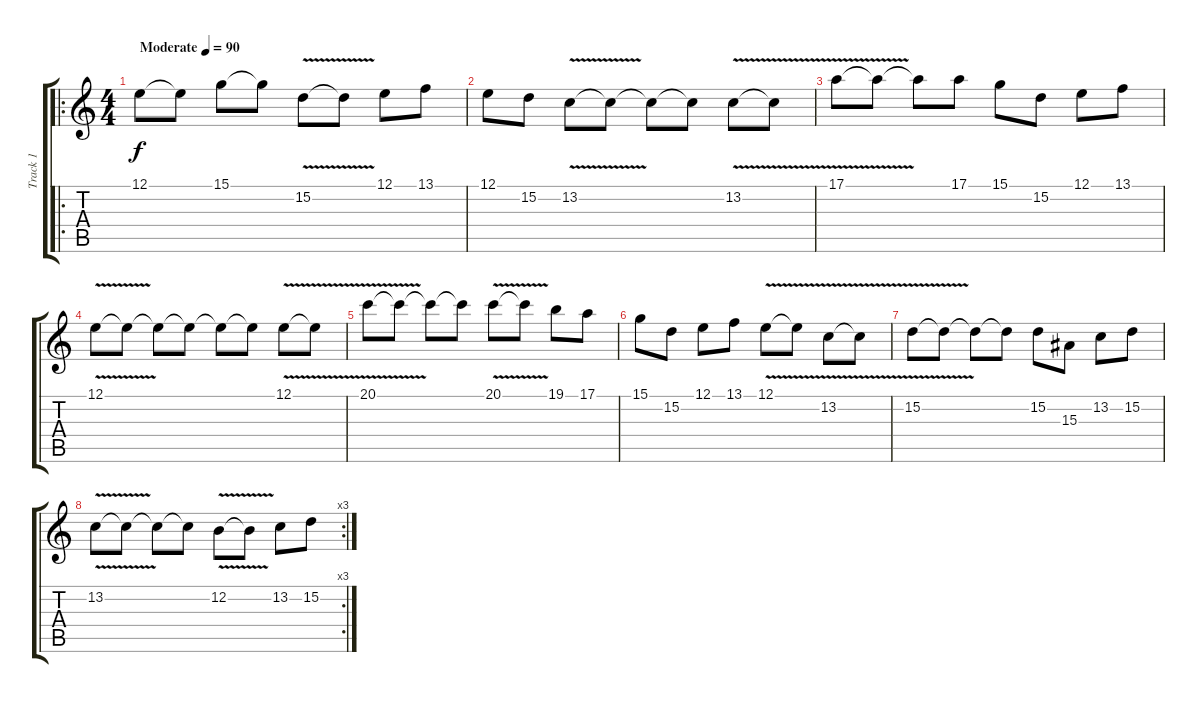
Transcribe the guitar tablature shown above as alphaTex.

\track ("Track 1" "Track 1") {instrument lead5charang}
\staff {score tabs}
\tuning (E4 B3 G3 D3 A2 E2) {hide}
\ro
\ts (4 4)
\tempo (90 "Moderate")
\clef g2
\ks c
12.1.8{dy f instrument lead5charang} 12.1{t}.8 15.1.8 15.1{t}.8 15.2{v}.8 15.2{t}.8 12.1.8 13.1.8 |
12.1.8 15.2.8 13.2{v}.8 13.2{t}.8 13.2{t}.8 13.2{t}.8 13.2{v}.8 13.2{t}.8 |
17.1{v}.8 17.1{t}.8 17.1{t}.8 17.1.8 15.1.8 15.2.8 12.1.8 13.1.8 |
12.1{v}.8 12.1{t}.8 12.1{t}.8 12.1{t}.8 12.1{t}.8 12.1{t}.8 12.1{v}.8 12.1{t}.8 |
20.1{v}.8 20.1{t}.8 20.1{t}.8 20.1{t}.8 20.1{v}.8 20.1{t}.8 19.1.8 17.1.8 |
15.1.8 15.2.8 12.1.8 13.1.8 12.1{v}.8 12.1{t}.8 13.2{v}.8 13.2{t}.8 |
15.2{v}.8 15.2{t}.8 15.2{t}.8 15.2{t}.8 15.2.8 15.3.8 13.2.8 15.2.8 |
\rc 3
13.2{v}.8 13.2{t}.8 13.2{t}.8 13.2{t}.8 12.2{v}.8 12.2{t}.8 13.2.8 15.2.8
